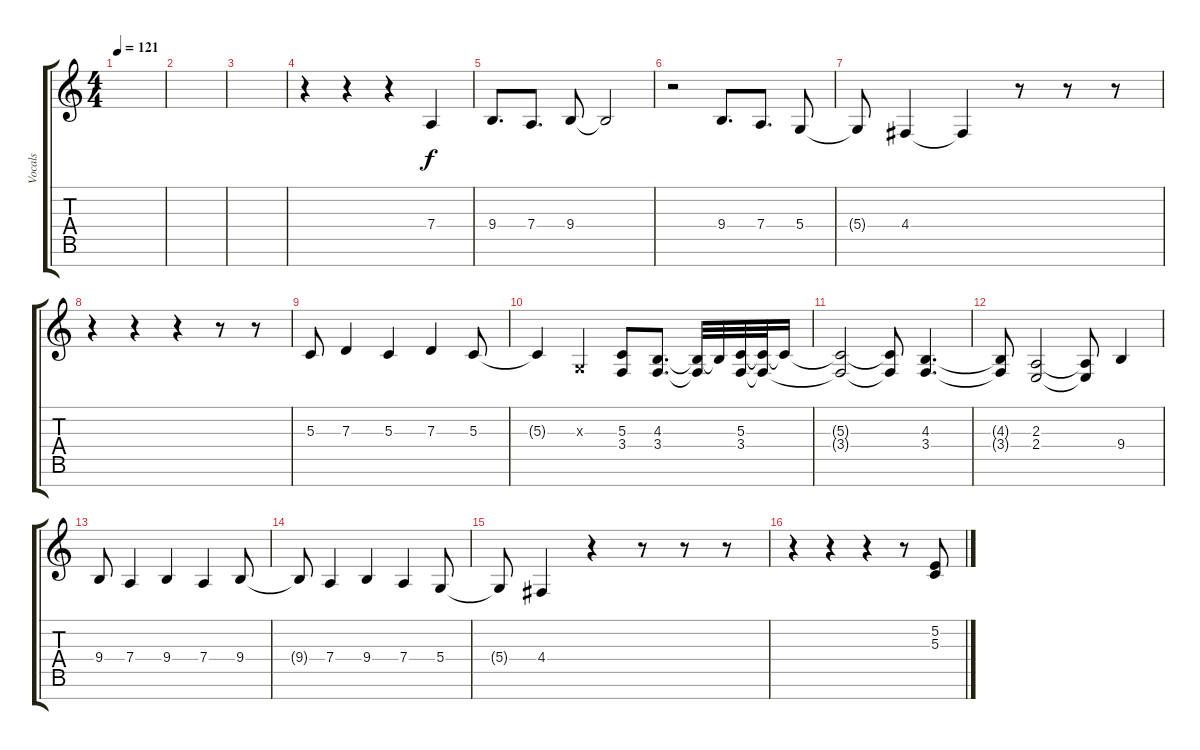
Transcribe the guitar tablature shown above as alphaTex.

\track ("Vocals" "Vocals") {instrument lead2sawtooth}
\staff {score tabs}
\tuning (E4 B3 G3 D3 A2 E2 B1) {hide}
\ts (4 4)
\tempo 121
\clef g2
\ks c
|
|
|
r.4 r.4 r.4 7.4.4 |
9.4.8{d} 7.4.8{d} 9.4.8 9.4{t}.2 |
r.2 9.4.8{d} 7.4.8{d} 5.4.8 |
5.4{t}.8 4.4.4 4.4{t}.4 r.8 r.8 r.8 |
r.4 r.4 r.4 r.8 r.8 |
5.3.8 7.3.4 5.3.4 7.3.4 5.3.8 |
5.3{t}.4 0.3{x}.4 (5.3 3.4).8 (4.3 3.4).8{d} (4.3{t} 3.4{t}).32 4.3{t}.32 (5.3 3.4).32 (5.3{t} 3.4{t}).32 5.3{t}.16 |
(5.3{t} 3.4{t}).2 (5.3{t} 3.4{t}).8 (4.3 3.4).4{d} |
(4.3{t} 3.4{t}).8 (2.3 2.4).2 (2.3{t} 2.4{t}).8 9.4.4 |
9.4.8 7.4.4 9.4.4 7.4.4 9.4.8 |
9.4{t}.8 7.4.4 9.4.4 7.4.4 5.4.8 |
5.4{t}.8 4.4.4 r.4 r.8 r.8 r.8 |
r.4 r.4 r.4 r.8 (5.2 5.3).8
